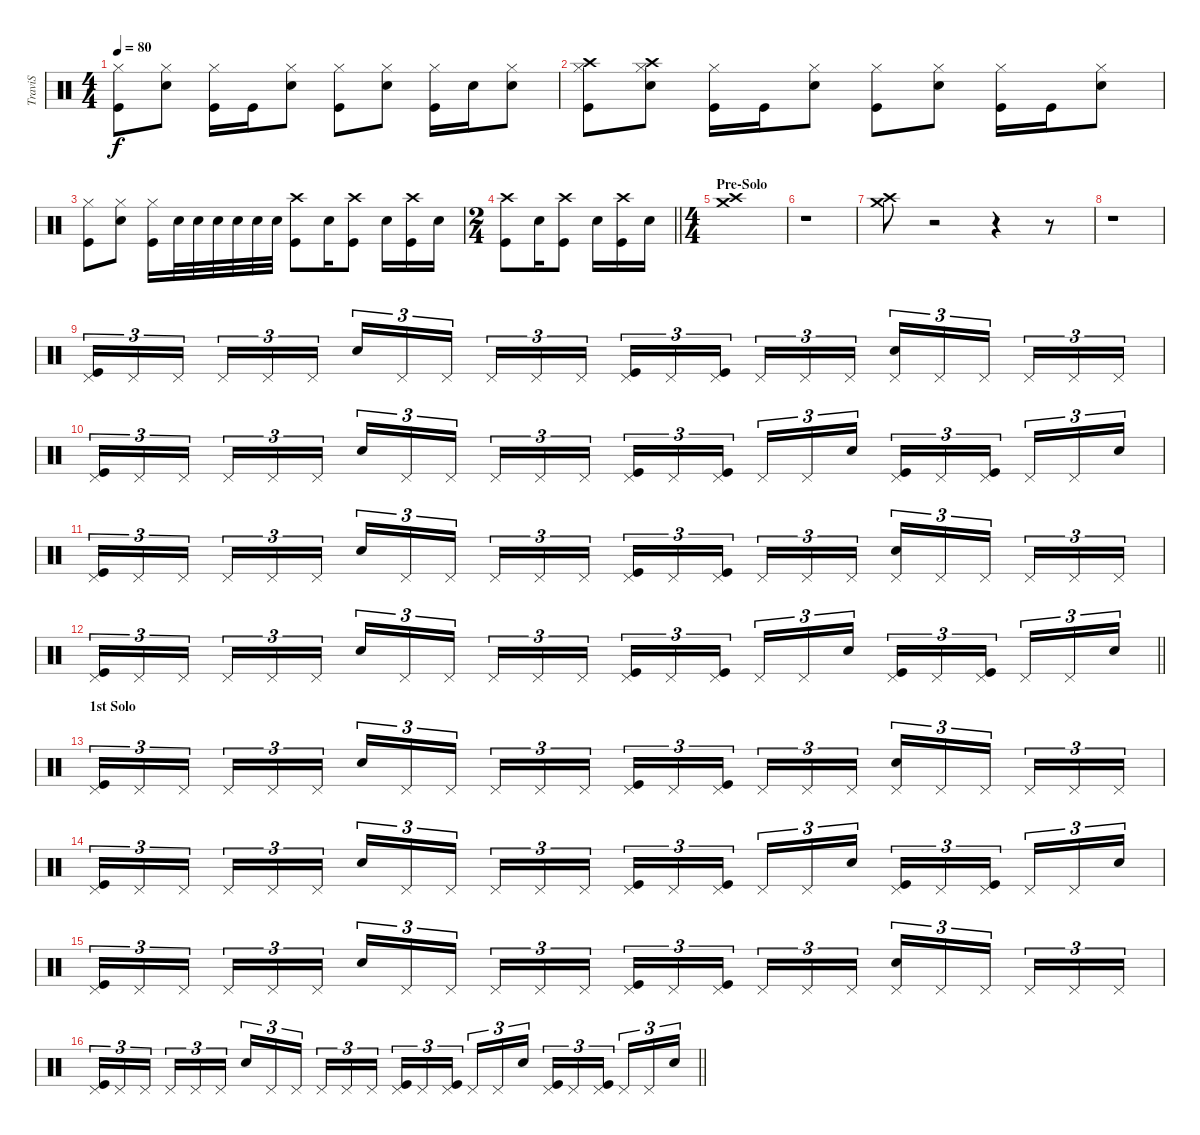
\track ("TraviS" "TraviS") {instrument percussion}
\staff {score}
\articulation defaults
\ts (4 4)
\tempo 80
\clef neutral
\ks c
("Hi-Hat (closed)" "Kick (hit)").8{dy f} ("Hi-Hat (closed)" "Snare (hit) 2").8 ("Hi-Hat (closed)" "Kick (hit)").16 "Kick (hit)".16 ("Hi-Hat (closed)" "Snare (hit) 2").8 ("Hi-Hat (closed)" "Kick (hit)").8 ("Hi-Hat (closed)" "Snare (hit) 2").8 ("Hi-Hat (closed)" "Kick (hit)").16 "Snare (hit) 2".16 ("Hi-Hat (closed)" "Snare (hit) 2").8 |
("Crash high (hit)" "Hi-Hat (closed)" "Kick (hit)").8 ("Crash high (hit)" "Hi-Hat (closed)" "Snare (hit) 2").8 ("Hi-Hat (closed)" "Kick (hit)").16 "Kick (hit)".16 ("Hi-Hat (closed)" "Snare (hit) 2").8 ("Hi-Hat (closed)" "Kick (hit)").8 ("Hi-Hat (closed)" "Snare (hit) 2").8 ("Hi-Hat (closed)" "Kick (hit)").16 "Kick (hit)".16 ("Hi-Hat (closed)" "Snare (hit) 2").8 |
("Hi-Hat (closed)" "Kick (hit)").8 ("Hi-Hat (closed)" "Snare (hit) 2").8 ("Hi-Hat (closed)" "Kick (hit)").16 "Snare (hit) 2".32 "Snare (hit) 2".32 "Snare (hit) 2".32 "Snare (hit) 2".32 "Snare (hit) 2".32 "Snare (hit) 2".32 ("Crash high (hit)" "Kick (hit)").8 "Snare (hit) 2".16 ("Crash high (hit)" "Kick (hit)").8 "Snare (hit) 2".16 ("Crash high (hit)" "Kick (hit)").16 "Snare (hit) 2".16 |
\ts (2 4)
\barLineRight lightlight
("Crash high (hit)" "Kick (hit)").8 "Snare (hit) 2".16 ("Crash high (hit)" "Kick (hit)").8 "Snare (hit) 2".16 ("Crash high (hit)" "Kick (hit)").16 "Snare (hit) 2".16 |
\ts (4 4)
\section ("" "Pre-Solo ")
("Crash high (hit)" "Crash medium (hit)").1 |
r.1 |
("Crash high (hit)" "Crash medium (hit)").8 r.2 r.4 r.8 |
r.1 |
("Pedal Hi-Hat (hit)" "Kick (hit)").16{tu (3 2)} "Pedal Hi-Hat (hit)".16{tu (3 2)} "Pedal Hi-Hat (hit)".16{tu (3 2) beam splitsecondary} "Pedal Hi-Hat (hit)".16{tu (3 2)} "Pedal Hi-Hat (hit)".16{tu (3 2)} "Pedal Hi-Hat (hit)".16{tu (3 2)} "Snare (hit) 2".16{tu (3 2)} "Pedal Hi-Hat (hit)".16{tu (3 2)} "Pedal Hi-Hat (hit)".16{tu (3 2) beam splitsecondary} "Pedal Hi-Hat (hit)".16{tu (3 2)} "Pedal Hi-Hat (hit)".16{tu (3 2)} "Pedal Hi-Hat (hit)".16{tu (3 2)} ("Pedal Hi-Hat (hit)" "Kick (hit)").16{tu (3 2)} "Pedal Hi-Hat (hit)".16{tu (3 2)} ("Pedal Hi-Hat (hit)" "Kick (hit)").16{tu (3 2) beam splitsecondary} "Pedal Hi-Hat (hit)".16{tu (3 2)} "Pedal Hi-Hat (hit)".16{tu (3 2)} "Pedal Hi-Hat (hit)".16{tu (3 2)} ("Pedal Hi-Hat (hit)" "Snare (hit) 2").16{tu (3 2)} "Pedal Hi-Hat (hit)".16{tu (3 2)} "Pedal Hi-Hat (hit)".16{tu (3 2) beam splitsecondary} "Pedal Hi-Hat (hit)".16{tu (3 2)} "Pedal Hi-Hat (hit)".16{tu (3 2)} "Pedal Hi-Hat (hit)".16{tu (3 2)} |
("Pedal Hi-Hat (hit)" "Kick (hit)").16{tu (3 2)} "Pedal Hi-Hat (hit)".16{tu (3 2)} "Pedal Hi-Hat (hit)".16{tu (3 2) beam splitsecondary} "Pedal Hi-Hat (hit)".16{tu (3 2)} "Pedal Hi-Hat (hit)".16{tu (3 2)} "Pedal Hi-Hat (hit)".16{tu (3 2)} "Snare (hit) 2".16{tu (3 2)} "Pedal Hi-Hat (hit)".16{tu (3 2)} "Pedal Hi-Hat (hit)".16{tu (3 2) beam splitsecondary} "Pedal Hi-Hat (hit)".16{tu (3 2)} "Pedal Hi-Hat (hit)".16{tu (3 2)} "Pedal Hi-Hat (hit)".16{tu (3 2)} ("Pedal Hi-Hat (hit)" "Kick (hit)").16{tu (3 2)} "Pedal Hi-Hat (hit)".16{tu (3 2)} ("Pedal Hi-Hat (hit)" "Kick (hit)").16{tu (3 2) beam splitsecondary} "Pedal Hi-Hat (hit)".16{tu (3 2)} "Pedal Hi-Hat (hit)".16{tu (3 2)} "Snare (hit) 2".16{tu (3 2)} ("Pedal Hi-Hat (hit)" "Kick (hit)").16{tu (3 2)} "Pedal Hi-Hat (hit)".16{tu (3 2)} ("Pedal Hi-Hat (hit)" "Kick (hit)").16{tu (3 2) beam splitsecondary} "Pedal Hi-Hat (hit)".16{tu (3 2)} "Pedal Hi-Hat (hit)".16{tu (3 2)} "Snare (hit) 2".16{tu (3 2)} |
("Pedal Hi-Hat (hit)" "Kick (hit)").16{tu (3 2)} "Pedal Hi-Hat (hit)".16{tu (3 2)} "Pedal Hi-Hat (hit)".16{tu (3 2) beam splitsecondary} "Pedal Hi-Hat (hit)".16{tu (3 2)} "Pedal Hi-Hat (hit)".16{tu (3 2)} "Pedal Hi-Hat (hit)".16{tu (3 2)} "Snare (hit) 2".16{tu (3 2)} "Pedal Hi-Hat (hit)".16{tu (3 2)} "Pedal Hi-Hat (hit)".16{tu (3 2) beam splitsecondary} "Pedal Hi-Hat (hit)".16{tu (3 2)} "Pedal Hi-Hat (hit)".16{tu (3 2)} "Pedal Hi-Hat (hit)".16{tu (3 2)} ("Pedal Hi-Hat (hit)" "Kick (hit)").16{tu (3 2)} "Pedal Hi-Hat (hit)".16{tu (3 2)} ("Pedal Hi-Hat (hit)" "Kick (hit)").16{tu (3 2) beam splitsecondary} "Pedal Hi-Hat (hit)".16{tu (3 2)} "Pedal Hi-Hat (hit)".16{tu (3 2)} "Pedal Hi-Hat (hit)".16{tu (3 2)} ("Pedal Hi-Hat (hit)" "Snare (hit) 2").16{tu (3 2)} "Pedal Hi-Hat (hit)".16{tu (3 2)} "Pedal Hi-Hat (hit)".16{tu (3 2) beam splitsecondary} "Pedal Hi-Hat (hit)".16{tu (3 2)} "Pedal Hi-Hat (hit)".16{tu (3 2)} "Pedal Hi-Hat (hit)".16{tu (3 2)} |
\barLineRight lightlight
("Pedal Hi-Hat (hit)" "Kick (hit)").16{tu (3 2)} "Pedal Hi-Hat (hit)".16{tu (3 2)} "Pedal Hi-Hat (hit)".16{tu (3 2) beam splitsecondary} "Pedal Hi-Hat (hit)".16{tu (3 2)} "Pedal Hi-Hat (hit)".16{tu (3 2)} "Pedal Hi-Hat (hit)".16{tu (3 2)} "Snare (hit) 2".16{tu (3 2)} "Pedal Hi-Hat (hit)".16{tu (3 2)} "Pedal Hi-Hat (hit)".16{tu (3 2) beam splitsecondary} "Pedal Hi-Hat (hit)".16{tu (3 2)} "Pedal Hi-Hat (hit)".16{tu (3 2)} "Pedal Hi-Hat (hit)".16{tu (3 2)} ("Pedal Hi-Hat (hit)" "Kick (hit)").16{tu (3 2)} "Pedal Hi-Hat (hit)".16{tu (3 2)} ("Pedal Hi-Hat (hit)" "Kick (hit)").16{tu (3 2) beam splitsecondary} "Pedal Hi-Hat (hit)".16{tu (3 2)} "Pedal Hi-Hat (hit)".16{tu (3 2)} "Snare (hit) 2".16{tu (3 2)} ("Pedal Hi-Hat (hit)" "Kick (hit)").16{tu (3 2)} "Pedal Hi-Hat (hit)".16{tu (3 2)} ("Pedal Hi-Hat (hit)" "Kick (hit)").16{tu (3 2) beam splitsecondary} "Pedal Hi-Hat (hit)".16{tu (3 2)} "Pedal Hi-Hat (hit)".16{tu (3 2)} "Snare (hit) 2".16{tu (3 2)} |
\section ("" "1st Solo")
("Pedal Hi-Hat (hit)" "Kick (hit)").16{tu (3 2)} "Pedal Hi-Hat (hit)".16{tu (3 2)} "Pedal Hi-Hat (hit)".16{tu (3 2) beam splitsecondary} "Pedal Hi-Hat (hit)".16{tu (3 2)} "Pedal Hi-Hat (hit)".16{tu (3 2)} "Pedal Hi-Hat (hit)".16{tu (3 2)} "Snare (hit) 2".16{tu (3 2)} "Pedal Hi-Hat (hit)".16{tu (3 2)} "Pedal Hi-Hat (hit)".16{tu (3 2) beam splitsecondary} "Pedal Hi-Hat (hit)".16{tu (3 2)} "Pedal Hi-Hat (hit)".16{tu (3 2)} "Pedal Hi-Hat (hit)".16{tu (3 2)} ("Pedal Hi-Hat (hit)" "Kick (hit)").16{tu (3 2)} "Pedal Hi-Hat (hit)".16{tu (3 2)} ("Pedal Hi-Hat (hit)" "Kick (hit)").16{tu (3 2) beam splitsecondary} "Pedal Hi-Hat (hit)".16{tu (3 2)} "Pedal Hi-Hat (hit)".16{tu (3 2)} "Pedal Hi-Hat (hit)".16{tu (3 2)} ("Pedal Hi-Hat (hit)" "Snare (hit) 2").16{tu (3 2)} "Pedal Hi-Hat (hit)".16{tu (3 2)} "Pedal Hi-Hat (hit)".16{tu (3 2) beam splitsecondary} "Pedal Hi-Hat (hit)".16{tu (3 2)} "Pedal Hi-Hat (hit)".16{tu (3 2)} "Pedal Hi-Hat (hit)".16{tu (3 2)} |
("Pedal Hi-Hat (hit)" "Kick (hit)").16{tu (3 2)} "Pedal Hi-Hat (hit)".16{tu (3 2)} "Pedal Hi-Hat (hit)".16{tu (3 2) beam splitsecondary} "Pedal Hi-Hat (hit)".16{tu (3 2)} "Pedal Hi-Hat (hit)".16{tu (3 2)} "Pedal Hi-Hat (hit)".16{tu (3 2)} "Snare (hit) 2".16{tu (3 2)} "Pedal Hi-Hat (hit)".16{tu (3 2)} "Pedal Hi-Hat (hit)".16{tu (3 2) beam splitsecondary} "Pedal Hi-Hat (hit)".16{tu (3 2)} "Pedal Hi-Hat (hit)".16{tu (3 2)} "Pedal Hi-Hat (hit)".16{tu (3 2)} ("Pedal Hi-Hat (hit)" "Kick (hit)").16{tu (3 2)} "Pedal Hi-Hat (hit)".16{tu (3 2)} ("Pedal Hi-Hat (hit)" "Kick (hit)").16{tu (3 2) beam splitsecondary} "Pedal Hi-Hat (hit)".16{tu (3 2)} "Pedal Hi-Hat (hit)".16{tu (3 2)} "Snare (hit) 2".16{tu (3 2)} ("Pedal Hi-Hat (hit)" "Kick (hit)").16{tu (3 2)} "Pedal Hi-Hat (hit)".16{tu (3 2)} ("Pedal Hi-Hat (hit)" "Kick (hit)").16{tu (3 2) beam splitsecondary} "Pedal Hi-Hat (hit)".16{tu (3 2)} "Pedal Hi-Hat (hit)".16{tu (3 2)} "Snare (hit) 2".16{tu (3 2)} |
("Pedal Hi-Hat (hit)" "Kick (hit)").16{tu (3 2)} "Pedal Hi-Hat (hit)".16{tu (3 2)} "Pedal Hi-Hat (hit)".16{tu (3 2) beam splitsecondary} "Pedal Hi-Hat (hit)".16{tu (3 2)} "Pedal Hi-Hat (hit)".16{tu (3 2)} "Pedal Hi-Hat (hit)".16{tu (3 2)} "Snare (hit) 2".16{tu (3 2)} "Pedal Hi-Hat (hit)".16{tu (3 2)} "Pedal Hi-Hat (hit)".16{tu (3 2) beam splitsecondary} "Pedal Hi-Hat (hit)".16{tu (3 2)} "Pedal Hi-Hat (hit)".16{tu (3 2)} "Pedal Hi-Hat (hit)".16{tu (3 2)} ("Pedal Hi-Hat (hit)" "Kick (hit)").16{tu (3 2)} "Pedal Hi-Hat (hit)".16{tu (3 2)} ("Pedal Hi-Hat (hit)" "Kick (hit)").16{tu (3 2) beam splitsecondary} "Pedal Hi-Hat (hit)".16{tu (3 2)} "Pedal Hi-Hat (hit)".16{tu (3 2)} "Pedal Hi-Hat (hit)".16{tu (3 2)} ("Pedal Hi-Hat (hit)" "Snare (hit) 2").16{tu (3 2)} "Pedal Hi-Hat (hit)".16{tu (3 2)} "Pedal Hi-Hat (hit)".16{tu (3 2) beam splitsecondary} "Pedal Hi-Hat (hit)".16{tu (3 2)} "Pedal Hi-Hat (hit)".16{tu (3 2)} "Pedal Hi-Hat (hit)".16{tu (3 2)} |
\barLineRight lightlight
("Pedal Hi-Hat (hit)" "Kick (hit)").16{tu (3 2)} "Pedal Hi-Hat (hit)".16{tu (3 2)} "Pedal Hi-Hat (hit)".16{tu (3 2) beam splitsecondary} "Pedal Hi-Hat (hit)".16{tu (3 2)} "Pedal Hi-Hat (hit)".16{tu (3 2)} "Pedal Hi-Hat (hit)".16{tu (3 2)} "Snare (hit) 2".16{tu (3 2)} "Pedal Hi-Hat (hit)".16{tu (3 2)} "Pedal Hi-Hat (hit)".16{tu (3 2) beam splitsecondary} "Pedal Hi-Hat (hit)".16{tu (3 2)} "Pedal Hi-Hat (hit)".16{tu (3 2)} "Pedal Hi-Hat (hit)".16{tu (3 2)} ("Pedal Hi-Hat (hit)" "Kick (hit)").16{tu (3 2)} "Pedal Hi-Hat (hit)".16{tu (3 2)} ("Pedal Hi-Hat (hit)" "Kick (hit)").16{tu (3 2) beam splitsecondary} "Pedal Hi-Hat (hit)".16{tu (3 2)} "Pedal Hi-Hat (hit)".16{tu (3 2)} "Snare (hit) 2".16{tu (3 2)} ("Pedal Hi-Hat (hit)" "Kick (hit)").16{tu (3 2)} "Pedal Hi-Hat (hit)".16{tu (3 2)} ("Pedal Hi-Hat (hit)" "Kick (hit)").16{tu (3 2) beam splitsecondary} "Pedal Hi-Hat (hit)".16{tu (3 2)} "Pedal Hi-Hat (hit)".16{tu (3 2)} "Snare (hit) 2".16{tu (3 2)}
